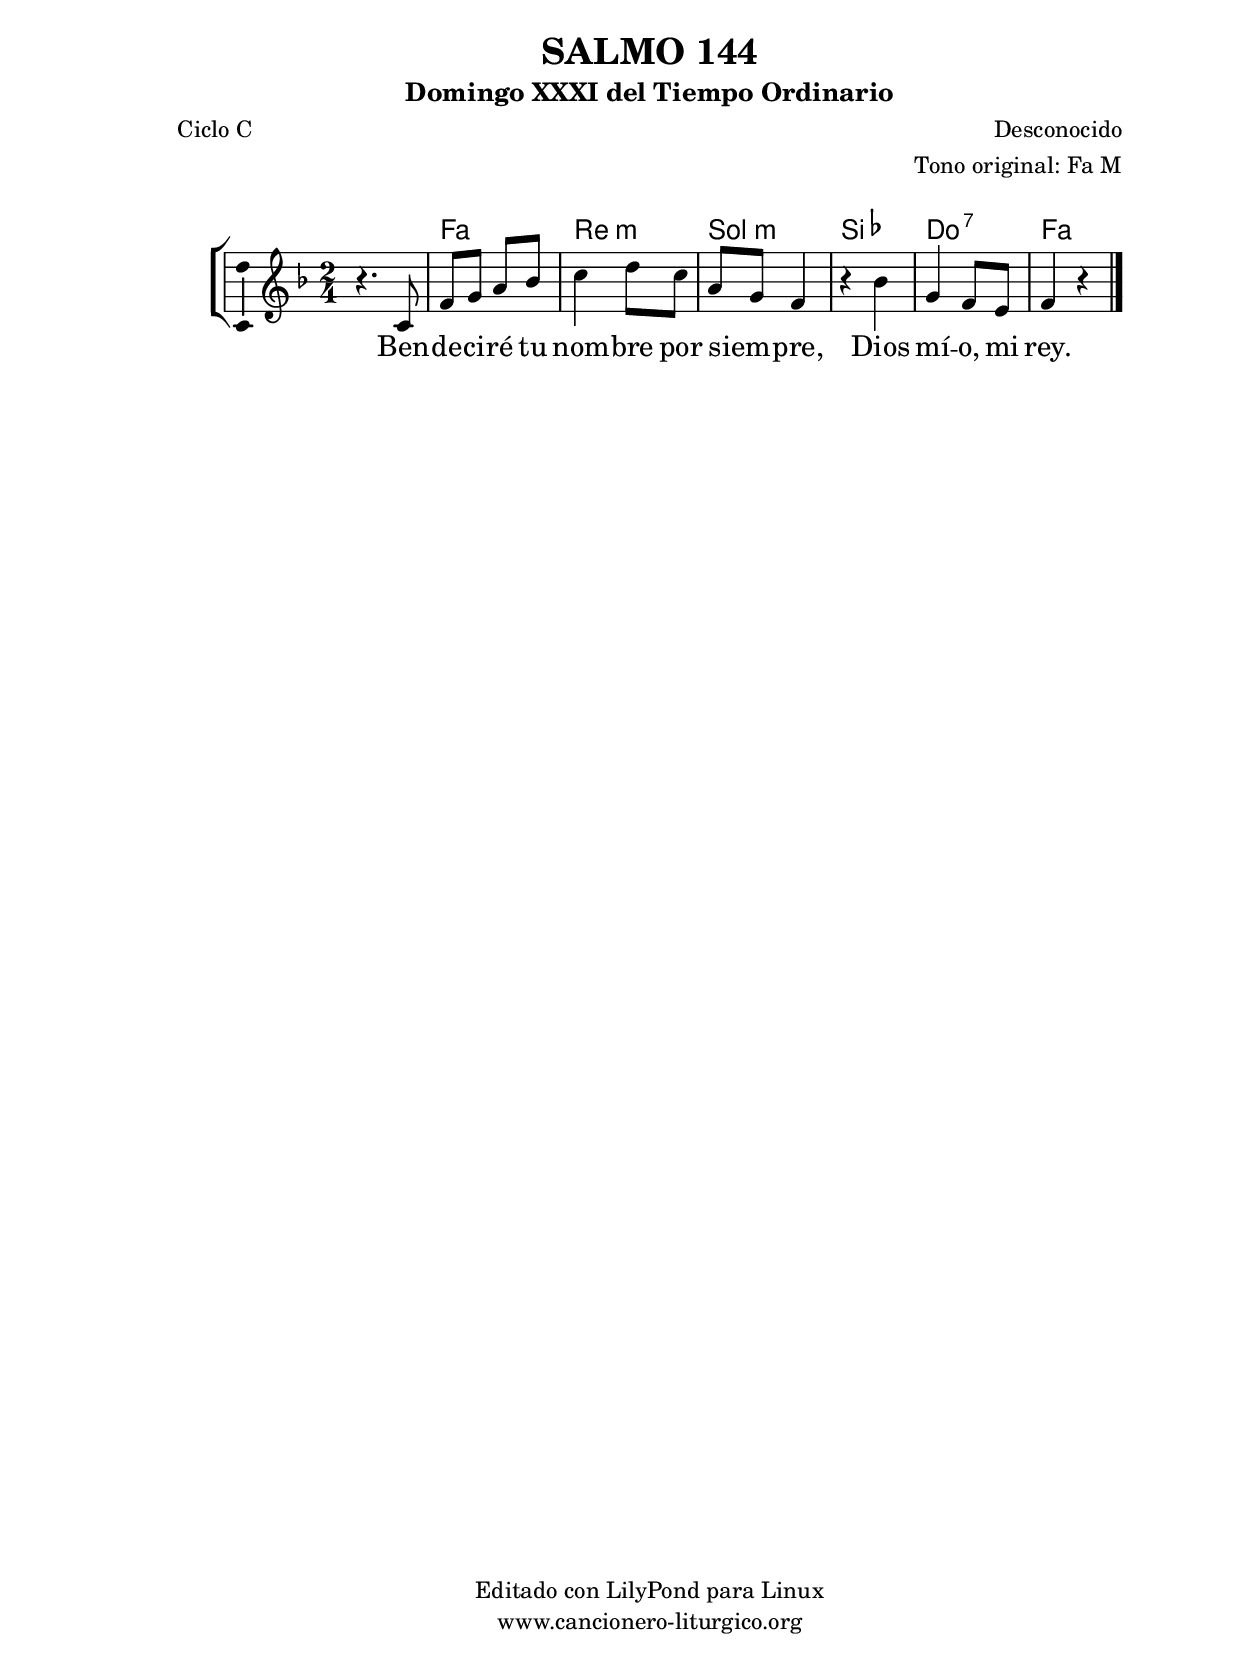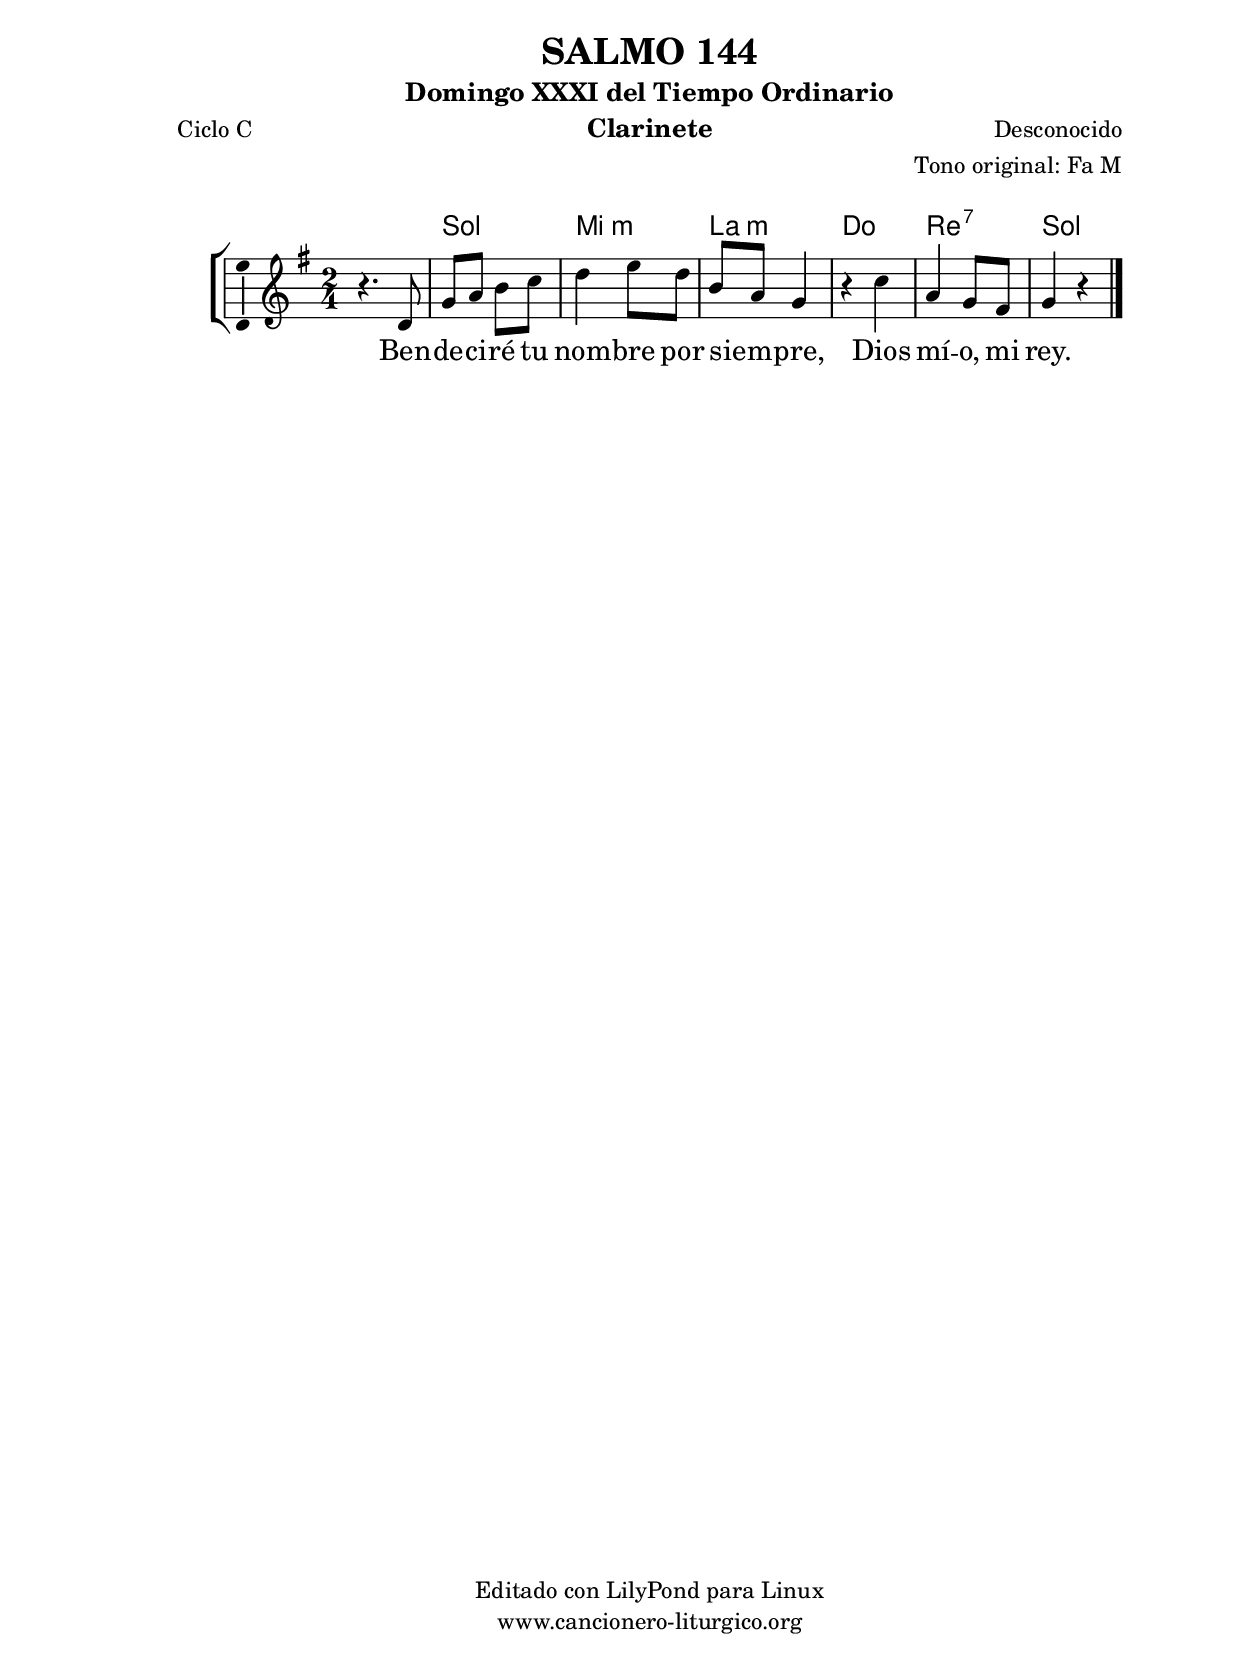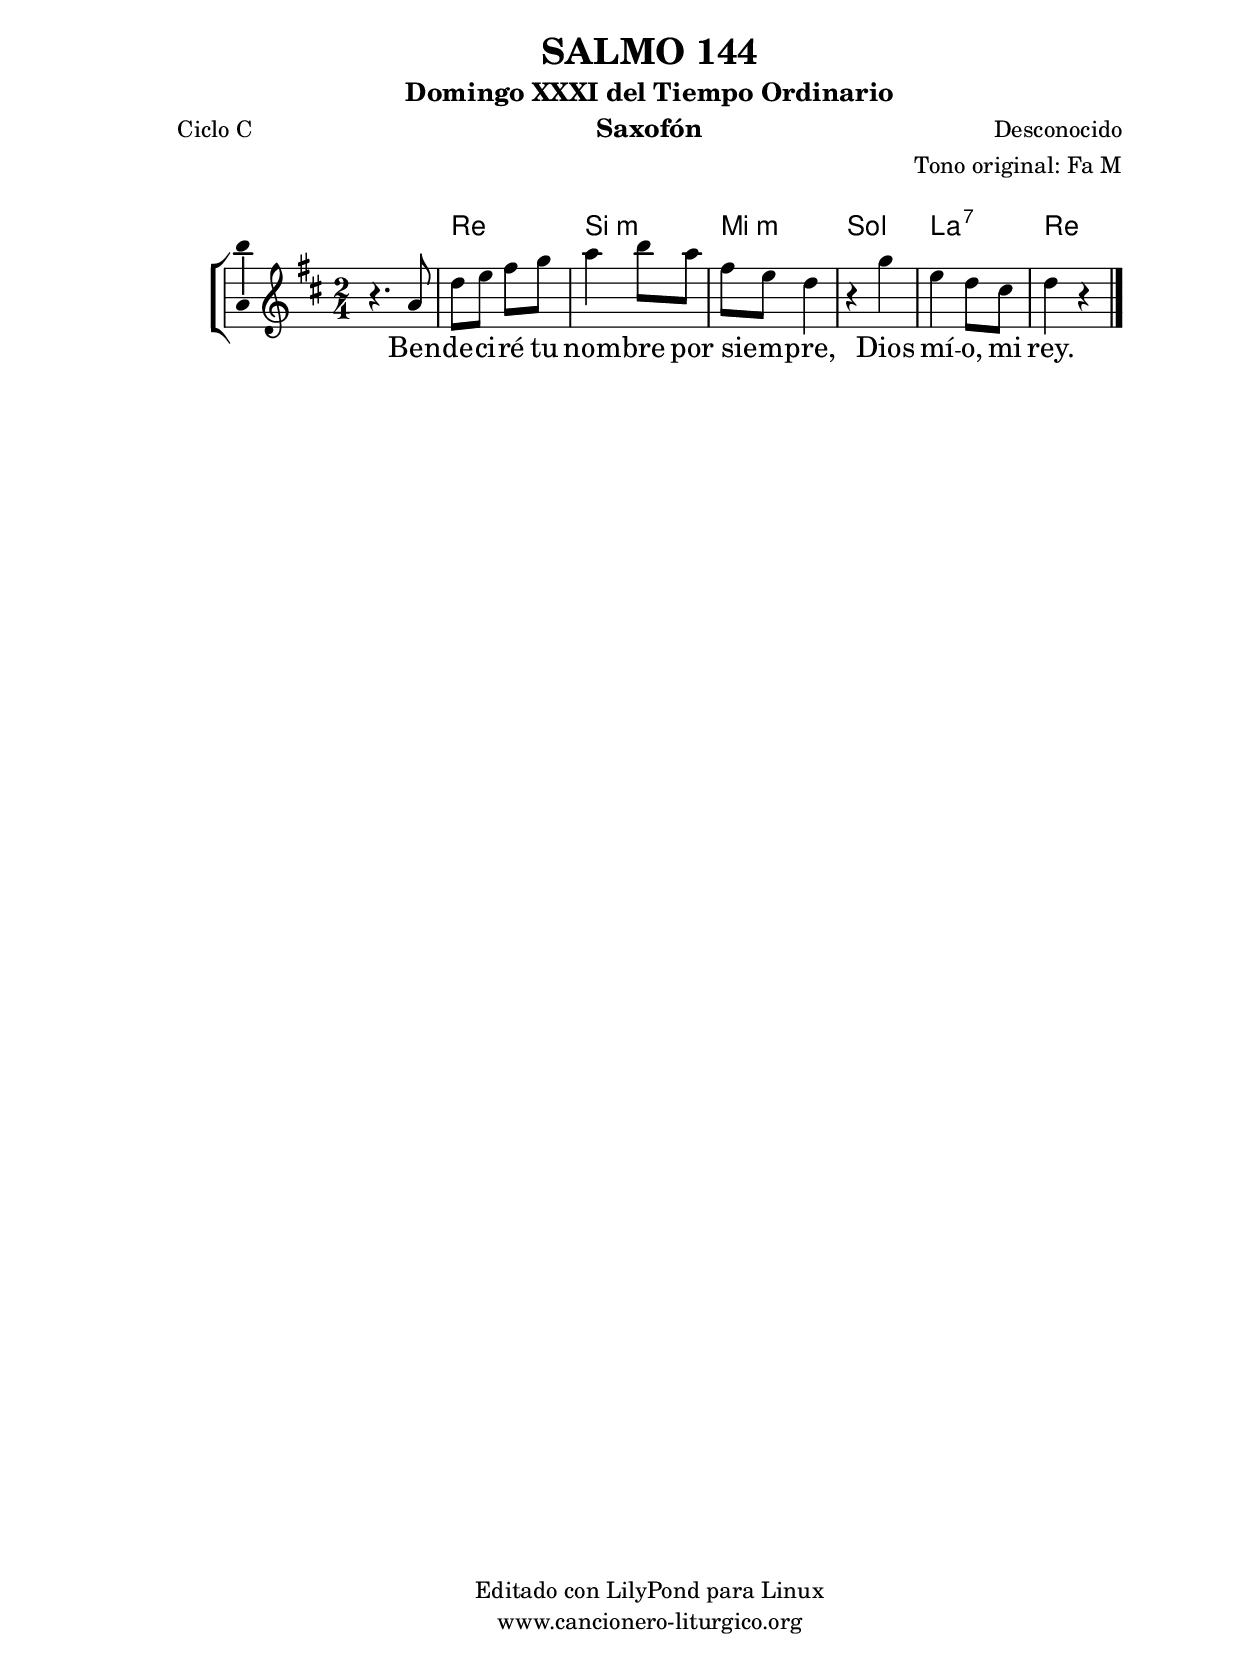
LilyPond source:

%
%para convertir .midi en .wav:
%timidity filename.midi -Ow -o finename.wav
%
%
%Para convertir de .wav a .mp3:
%lame -h -m j filename.wav
%
%
%para escuchar el midi:
%timidity nombrefichero.midi
%


%versión de lilypond para la que se ha escrito esta partitura:
\version "2.16.0"

	%Tamaño papel
	#(set-default-paper-size "a4")
	%Tamaño partitura
	#(set-global-staff-size 20)
	%No responde al pulsar sobre una nota
	#(ly:set-option 'point-and-click #f)

%parámetros del encabezamiento:
\header {
	title = "SALMO 144"
	subtitle = "Domingo XXXI del Tiempo Ordinario"
	composer = "Desconocido"
	poet = "Ciclo C"
	meter = ""
	arranger = "Tono original: Fa M"
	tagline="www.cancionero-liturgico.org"
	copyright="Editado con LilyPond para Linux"
	tiempo = "Ordinario"
	usos = "Salmo"
	letra = "Bendeciré tu nombre por siempre, Dios mío, mi rey."
	}

%parámetros asociados al papel:
\paper  {
	oddHeaderMarkup = \markup {\fill-line { \on-the-fly #not-first-page \fromproperty #'header:title \on-the-fly #not-first-page \fromproperty #'header:composer }}
	evenHeaderMarkup = \markup {\fill-line { \fromproperty #'header:composer \fromproperty #'header:title }}
	#(set-paper-size "a4")
	print-page-number = ##f
	first-page-number = 1
	print-first-page-number = ##f
%	head-separation = 3.0 \cm
	top-margin = 2.0 \cm
	bottom-margin = 0.5\cm
%%%	bottom-margin = -1.0\cm
	left-margin = 3.0 \cm
	line-width = 16.0 \cm 
	indent = 8\mm
	interscoreline = 2.\mm
	between-system-space = 15\mm
%	para que las partituras no llenen la hoja:
	ragged-bottom = ##t
%	idem para la última hoja:
	ragged-last-bottom = ##f
%	para que las partituras llenen el ancho del papel:
	ragged-last = ##f
	after-title-space = 2.5 \cm
%page-count=1
%system-count=8

	%Flexible Vertical Spacing
%	markup-markup-spacing =
%	#'((basic-distance . 15) (minimum-distance . 15) (padding . 3))
	markup-system-spacing =
	#'((basic-distance . 15) (minimum-distance . 15) (padding . 3))
	system-system-spacing =
	#'((basic-distance . 15) (minimum-distance . 15) (padding . 3))
	score-system-spacing =
	#'((basic-distance . 15) (minimum-distance . 15) (padding . 5))
%	top-system-spacing = % header
%	#'((basic-distance . 8) (minimum-distance . 0) (padding . 3))
%	top-markup-spacing =
%	#'((basic-distance . 20) (minimum-distance . 20) (padding . 3))
	last-bottom-spacing = % footer
	#'((basic-distance . 5) (minimum-distance . 5) (padding . 3))
%	score-markup-spacing =
%	#'((basic-distance . 16) (minimum-distance . 13) (padding . 3))

	}


%parámetros que afectan a toda la partitura:
global =  {
	%clave de sol (G):
	\clef G
	%armadura:
%	\transpose f a
	\key f \major
	\tempo 4=100
	\set Score.tempoHideNote = ##t
	}


acordes = {
	\italianChords
	\chordmode {
%	\transpose f a
{

s2
f2 d:m g:m bes c:7 f

	}
	}
}

melodia = 
%	\transpose f a
{
	\relative c'{

\time 2/4
r4. c8
f8 g a bes
c4 d8 c
a8 g f4
r4 bes4
g4 f8 e
f4 r4

	\bar "|."
	}
	}


texto = \lyricmode {
Ben -- de -- ci -- ré tu nom -- bre por siem -- _ pre,
Dios mí -- o, mi rey.
	}


acordesStaff = \context ChordNames = acordesStaff <<
	\set chordChanges = ##t
	\acordes
	>>


vozStaff = \context Voice = vozStaff
\with {\consists "Ambitus_engraver"}
<<
%	\set Staff.instrumentName = ""
%	\set Staff.shortInstrumentName = ""
%	\set Staff.midiInstrument = #"clarinet"
%	\set Staff.midiInstrument = #"cello"
%	\set Staff.midiInstrument = #"flute"
	\set Staff.midiInstrument = #"electric guitar (jazz)"
%	\set Staff.midiInstrument = #"english horn"
%	\set Staff.midiInstrument = #"violin"
%	\set Staff.midiInstrument = #"glockenspiel"
	\set Staff.midiMinimumVolume = #0.7
	\set Staff.midiMaximumVolume = #0.9
	\global
	\melodia
	>>


textoStaff = \context Lyrics = textoStaff <<
	\lyricsto vozStaff \texto
	>>

\book {
	\score {
		\context ChoirStaff {
			\override StaffGroup.SystemStartBracket #'collapse-height = #1
			\override Score.SystemStartBar #'collapse-height = #1
			<<
			\acordesStaff
			\vozStaff
			\textoStaff
			>>
			}
		\layout {
	    		\context {
				\Lyrics
				\override LyricText #'font-size = #2
				}
	   		 \context {
				\Score
				%fontSize = #3
				\override StaffSymbol #'staff-space = #(magstep +3)
				%\override Beam #'thickness = #0.55
				%\override SpacingSpanner #'spacing-increment = #1.0
				%\override Slur #'height-limit = #1.5
				}
			}
		}
	\score {
		\unfoldRepeats
		\context ChoirStaff {
			<<
			\acordesStaff
			\vozStaff
			>>
			}
		\midi {
	  		\context {
	  			\Score
				tempoWholesPerMinute = #(ly:make-moment 70 4)
				}
			}
		}
	}

%Partitura para clarinete
#(define output-suffix "C")
\book {
	\header{
		instrument = "Clarinete"
		}
	\score {
		\context ChoirStaff {
			\override StaffGroup.SystemStartBracket #'collapse-height = #1
			\override Score.SystemStartBar #'collapse-height = #1
\transpose c d
			<<
			\acordesStaff
			\vozStaff
			\textoStaff
			>>
			}
		\layout {
	    		\context {
				\Lyrics
				\override LyricText #'font-size = #2
				}
	   		 \context {
				\Score
				%fontSize = #3
				\override StaffSymbol #'staff-space = #(magstep +3)
				%\override Beam #'thickness = #0.55
				%\override SpacingSpanner #'spacing-increment = #1.0
				%\override Slur #'height-limit = #1.5
				}
			}
		}
	}

%Partitura para saxofón
#(define output-suffix "S")
\book {
	\header{
		instrument = "Saxofón"
		}
	\score {
		\context ChoirStaff {
			\override StaffGroup.SystemStartBracket #'collapse-height = #1
			\override Score.SystemStartBar #'collapse-height = #1
\transpose c a
			<<
			\acordesStaff
			\vozStaff
			\textoStaff
			>>
			}
		\layout {
	    		\context {
				\Lyrics
				\override LyricText #'font-size = #2
				}
	   		 \context {
				\Score
				%fontSize = #3
				\override StaffSymbol #'staff-space = #(magstep +3)
				%\override Beam #'thickness = #0.55
				%\override SpacingSpanner #'spacing-increment = #1.0
				%\override Slur #'height-limit = #1.5
				}
			}
		}
	}

